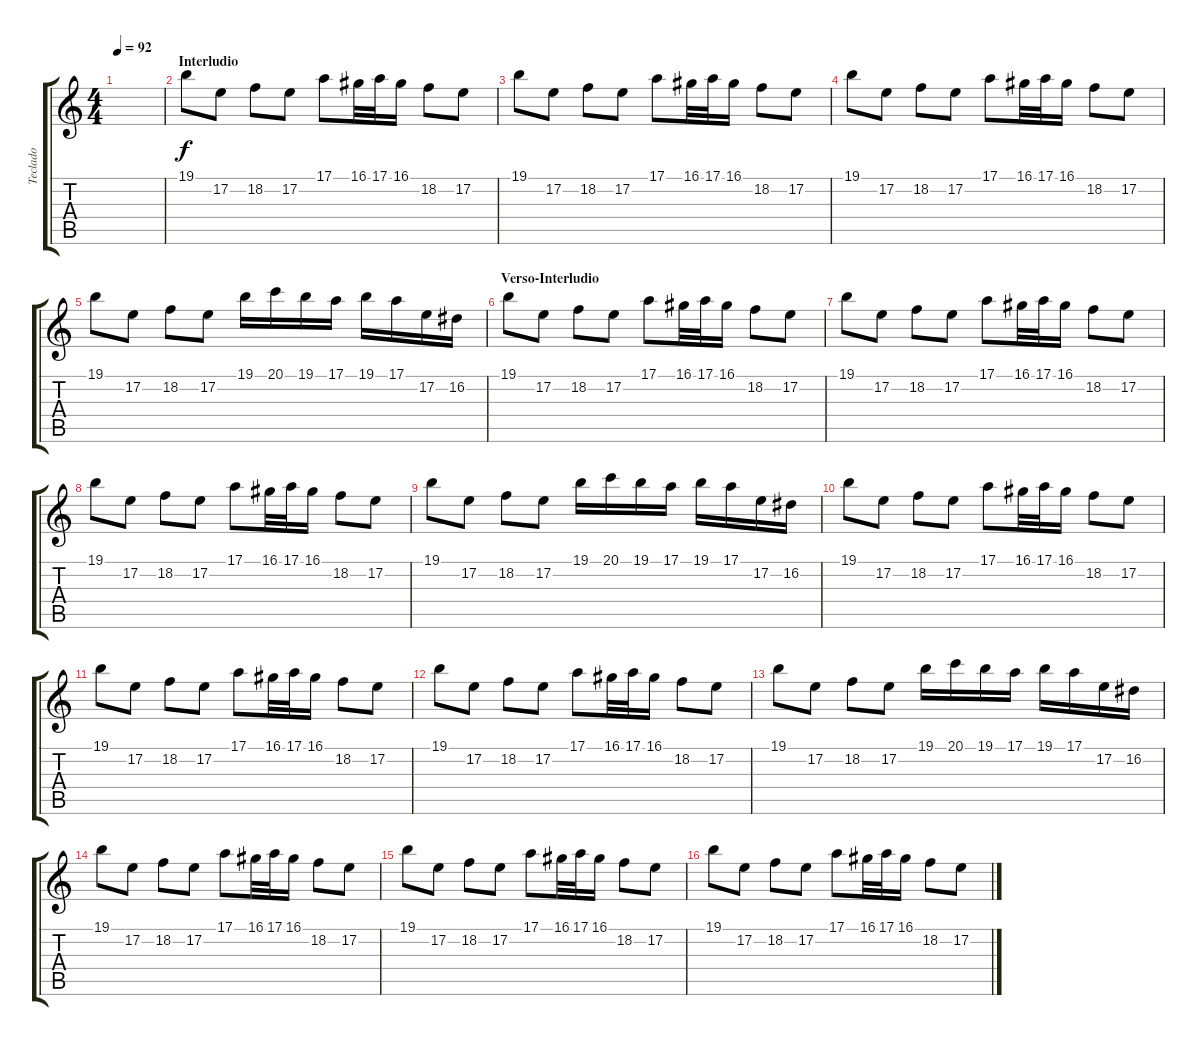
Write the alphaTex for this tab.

\track ("Teclado" "Teclado") {instrument stringensemble1}
\staff {score tabs}
\tuning (E4 B3 G3 D3 A2 E2) {hide}
\ts (4 4)
\tempo 92
\clef g2
\ks c
|
\section ("" "Interludio")
19.1.8 17.2.8 18.2.8 17.2.8 17.1.8 16.1.32 17.1.32 16.1.16 18.2.8 17.2.8 |
19.1.8 17.2.8 18.2.8 17.2.8 17.1.8 16.1.32 17.1.32 16.1.16 18.2.8 17.2.8 |
19.1.8 17.2.8 18.2.8 17.2.8 17.1.8 16.1.32 17.1.32 16.1.16 18.2.8 17.2.8 |
19.1.8 17.2.8 18.2.8 17.2.8 19.1.16 20.1.16 19.1.16 17.1.16 19.1.16 17.1.16 17.2.16 16.2.16 |
\section ("" "Verso-Interludio")
19.1.8 17.2.8 18.2.8 17.2.8 17.1.8 16.1.32 17.1.32 16.1.16 18.2.8 17.2.8 |
19.1.8 17.2.8 18.2.8 17.2.8 17.1.8 16.1.32 17.1.32 16.1.16 18.2.8 17.2.8 |
19.1.8 17.2.8 18.2.8 17.2.8 17.1.8 16.1.32 17.1.32 16.1.16 18.2.8 17.2.8 |
19.1.8 17.2.8 18.2.8 17.2.8 19.1.16 20.1.16 19.1.16 17.1.16 19.1.16 17.1.16 17.2.16 16.2.16 |
19.1.8 17.2.8 18.2.8 17.2.8 17.1.8 16.1.32 17.1.32 16.1.16 18.2.8 17.2.8 |
19.1.8 17.2.8 18.2.8 17.2.8 17.1.8 16.1.32 17.1.32 16.1.16 18.2.8 17.2.8 |
19.1.8 17.2.8 18.2.8 17.2.8 17.1.8 16.1.32 17.1.32 16.1.16 18.2.8 17.2.8 |
19.1.8 17.2.8 18.2.8 17.2.8 19.1.16 20.1.16 19.1.16 17.1.16 19.1.16 17.1.16 17.2.16 16.2.16 |
19.1.8 17.2.8 18.2.8 17.2.8 17.1.8 16.1.32 17.1.32 16.1.16 18.2.8 17.2.8 |
19.1.8 17.2.8 18.2.8 17.2.8 17.1.8 16.1.32 17.1.32 16.1.16 18.2.8 17.2.8 |
19.1.8 17.2.8 18.2.8 17.2.8 17.1.8 16.1.32 17.1.32 16.1.16 18.2.8 17.2.8
